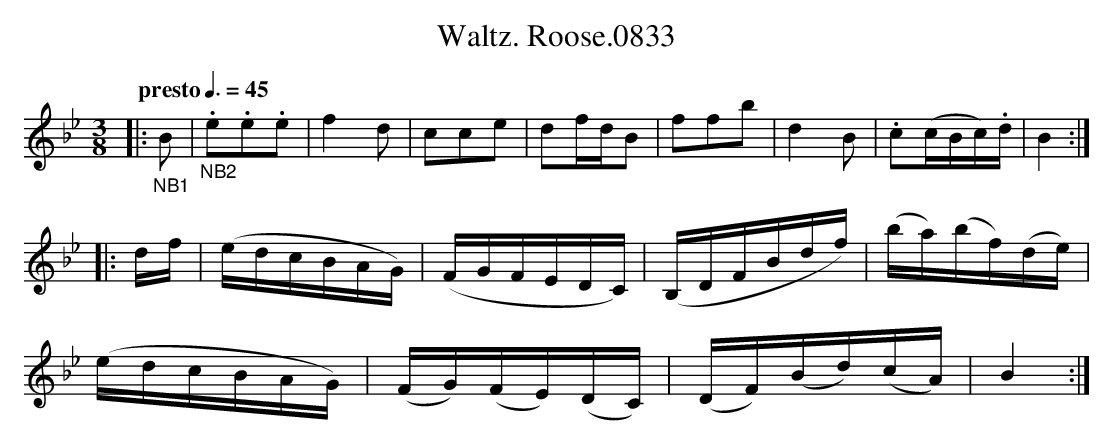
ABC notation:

X:1
T:Waltz. Roose.0833
M:3/8
Q:"presto"3/8=45
L:1/16
K:Bb
|: "_NB1"B2 | "_NB2".e2.e2.e2 | f4d2 | c2c2e2 | d2fdB2 | \\
f2f2b2 | d4B2 | .c2(cBc).d | B4 :|
|: df | (edcBAG) | (FGFEDC) | (B,DFBdf) | (ba)(bf)(de) |
(edcBAG) | (FG)(FE)(DC) | (DF)(Bd)(cA) | B4 :|
